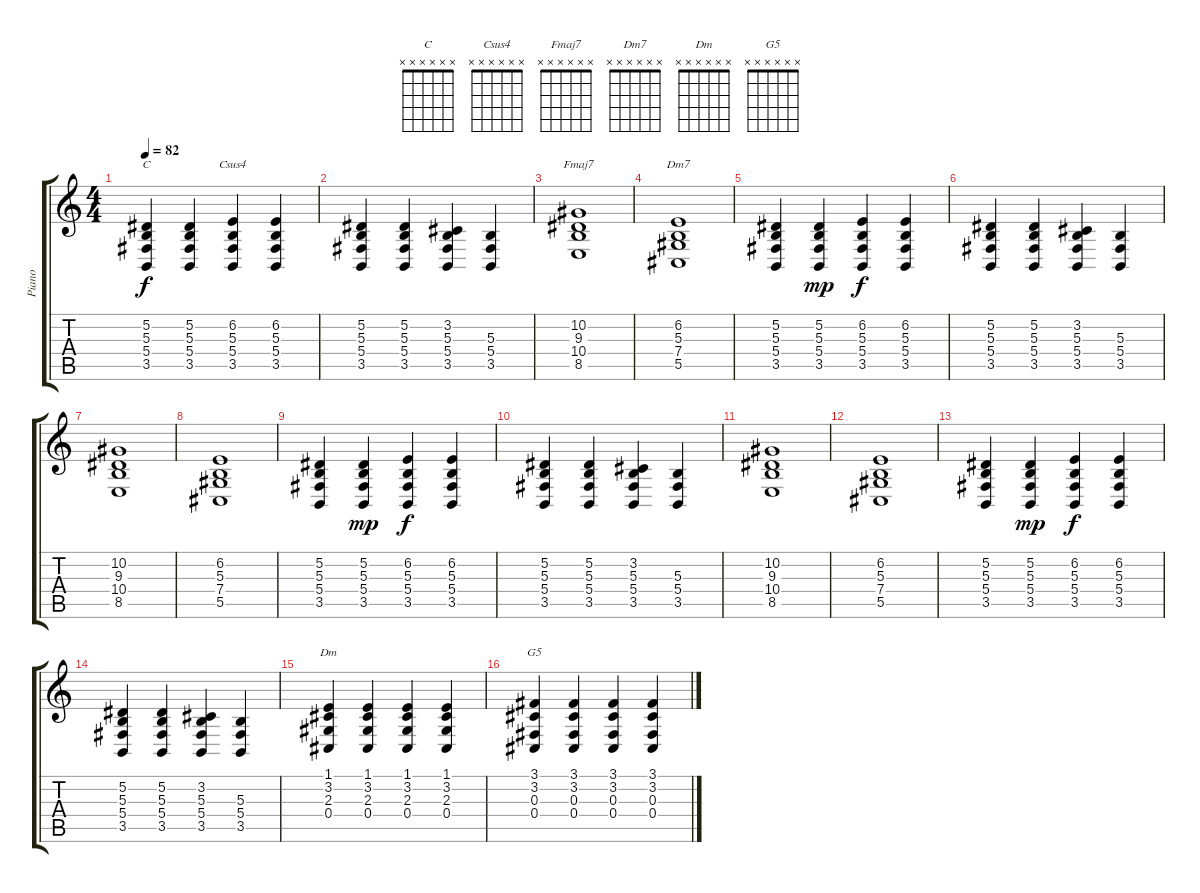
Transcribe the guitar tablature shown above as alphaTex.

\track ("Piano" "Piano") {instrument acousticgrandpiano}
\staff {score tabs}
\tuning (Eb4 Bb3 Gb3 Db3 Ab2 Eb2) {hide}
\chord ("C" x x x x x x) {firstfret 0}
\chord ("Csus4" x x x x x x) {firstfret 0}
\chord ("Fmaj7" x x x x x x) {firstfret 0}
\chord ("Dm7" x x x x x x) {firstfret 0}
\chord ("Dm" x x x x x x) {firstfret 0}
\chord ("G5" x x x x x x) {firstfret 0}
\ts (4 4)
\tempo 82
\clef g2
\ks c
(5.2 5.3 5.4 3.5).4{ch "C" dy f} (5.2 5.3 5.4 3.5).4 (6.2 5.3 5.4 3.5).4{ch "Csus4"} (6.2 5.3 5.4 3.5).4 |
(5.2 5.3 5.4 3.5).4 (5.2 5.3 5.4 3.5).4 (3.2 5.3 5.4 3.5).4 (5.3 5.4 3.5).4 |
(10.2 9.3 10.4 8.5).1{ch "Fmaj7"} |
(6.2 5.3 7.4 5.5).1{ch "Dm7"} |
(5.2 5.3 5.4 3.5).4 (5.2 5.3 5.4 3.5).4{dy mp} (6.2 5.3 5.4 3.5).4{dy f} (6.2 5.3 5.4 3.5).4 |
(5.2 5.3 5.4 3.5).4 (5.2 5.3 5.4 3.5).4 (3.2 5.3 5.4 3.5).4 (5.3 5.4 3.5).4 |
(10.2 9.3 10.4 8.5).1 |
(6.2 5.3 7.4 5.5).1 |
(5.2 5.3 5.4 3.5).4 (5.2 5.3 5.4 3.5).4{dy mp} (6.2 5.3 5.4 3.5).4{dy f} (6.2 5.3 5.4 3.5).4 |
(5.2 5.3 5.4 3.5).4 (5.2 5.3 5.4 3.5).4 (3.2 5.3 5.4 3.5).4 (5.3 5.4 3.5).4 |
(10.2 9.3 10.4 8.5).1 |
(6.2 5.3 7.4 5.5).1 |
(5.2 5.3 5.4 3.5).4 (5.2 5.3 5.4 3.5).4{dy mp} (6.2 5.3 5.4 3.5).4{dy f} (6.2 5.3 5.4 3.5).4 |
(5.2 5.3 5.4 3.5).4 (5.2 5.3 5.4 3.5).4 (3.2 5.3 5.4 3.5).4 (5.3 5.4 3.5).4 |
(1.1 3.2 2.3 0.4).4{ch "Dm"} (1.1 3.2 2.3 0.4).4 (1.1 3.2 2.3 0.4).4 (1.1 3.2 2.3 0.4).4 |
(3.1 3.2 0.3 0.4).4{ch "G5"} (3.1 3.2 0.3 0.4).4 (3.1 3.2 0.3 0.4).4 (3.1 3.2 0.3 0.4).4
